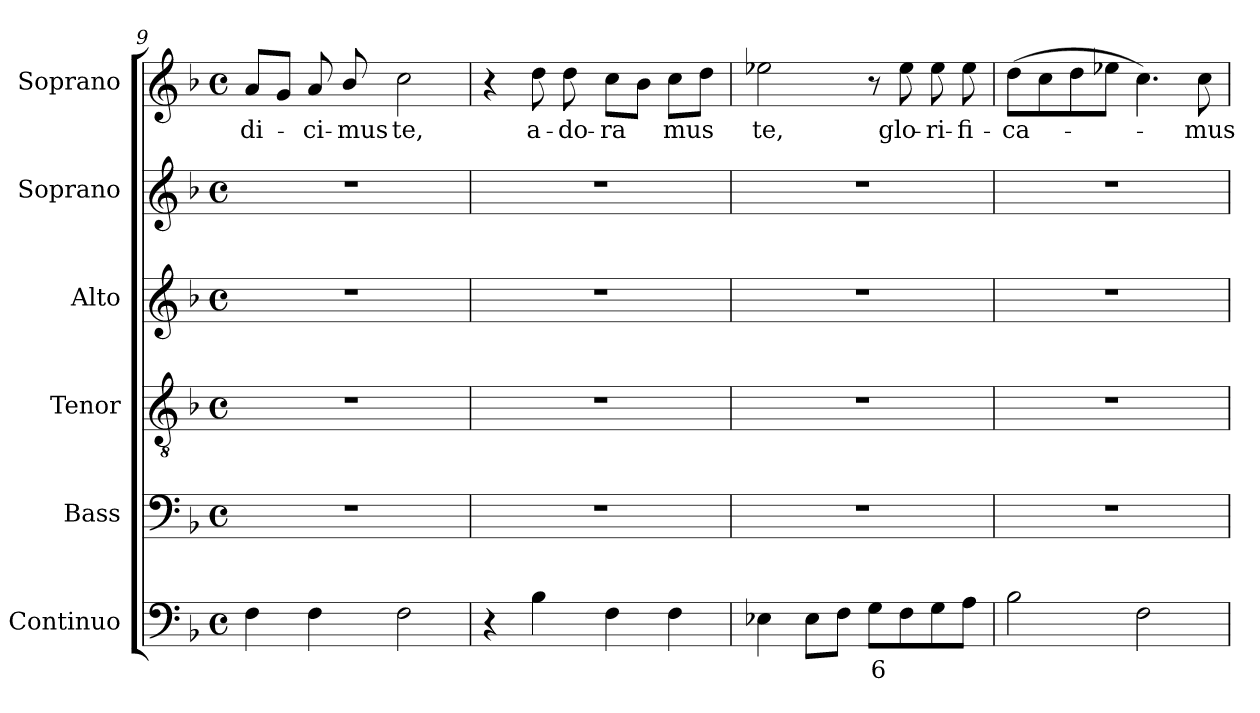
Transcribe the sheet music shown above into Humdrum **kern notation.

**kern	**text	**kern	**kern	**kern	**kern	**kern	**text
*part6	*part6	*part5	*part4	*part3	*part2	*part1	*part1
*staff6	*staff6	*staff5	*staff4	*staff3	*staff2	*staff1	*staff1
*I"Continuo	*	*I"Bass	*I"Tenor	*I"Alto	*I"Soprano	*I"Soprano	*
*I'Cont.	*	*I'B.	*I'T.	*I'A.	*I'S.	*I'S.	*
*clefF4	*	*clefF4	*clefGv2	*clefG2	*clefG2	*clefG2	*
*	*	*	*ITrd7c12	*	*	*	*
*k[b-]	*	*k[b-]	*k[b-]	*k[b-]	*k[b-]	*k[b-]	*
*F:	*	*F:	*F:	*F:	*F:	*F:	*
*M4/4	*	*M4/4	*M4/4	*M4/4	*M4/4	*M4/4	*
*met(c)	*	*met(c)	*met(c)	*met(c)	*met(c)	*met(c)	*
=9	=9	=9	=9	=9	=9	=9	=9
!	!	!	!	!	!	!	!LO:LY:b:color=#000000
4Fi\	.	1r	1r	1r	1r	8ai/L	-di-
.	.	.	.	.	.	8gi/J	.
!	!	!	!	!	!	!	!LO:LY:b:color=#000000
4Fi\	.	.	.	.	.	8ai/	-ci-
!	!	!	!	!	!	!	!LO:LY:b:color=#000000
.	.	.	.	.	.	8b-i/	-mus
!	!	!	!	!	!	!	!LO:LY:b:color=#000000
2Fi\	.	.	.	.	.	2cci\	te,
=10	=10	=10	=10	=10	=10	=10	=10
4r	.	1r	1r	1r	1r	4r	.
!	!	!	!	!	!	!	!LO:LY:b:color=#000000
4B-i\	.	.	.	.	.	8ddi\	a-
!	!	!	!	!	!	!	!LO:LY:b:color=#000000
.	.	.	.	.	.	8ddi\	-do-
!	!	!	!	!	!	!	!LO:LY:b:color=#000000
4Fi\	.	.	.	.	.	8cci\L	-ra
.	.	.	.	.	.	8b-i\J	.
!	!	!	!	!	!	!	!LO:LY:b:color=#000000
4Fi\	.	.	.	.	.	8cci\L	mus
.	.	.	.	.	.	8ddi\J	.
=11	=11	=11	=11	=11	=11	=11	=11
!	!	!	!	!	!	!	!LO:LY:b:color=#000000
4E-Xi\	.	1r	1r	1r	1r	2ee-Xi\	te,
8E-i\L	.	.	.	.	.	.	.
8Fi\J	.	.	.	.	.	.	.
!	!LO:LY:b:color=#000000	!	!	!	!	!	!
8Gi\L	6	.	.	.	.	8r	.
!	!	!	!	!	!	!	!LO:LY:b:color=#000000
8Fi\	.	.	.	.	.	8ee-i\	glo-
!	!	!	!	!	!	!	!LO:LY:b:color=#000000
8Gi\	.	.	.	.	.	8ee-i\	-ri-
!	!	!	!	!	!	!	!LO:LY:b:color=#000000
8Ai\J	.	.	.	.	.	8ee-i\	-fi-
=12	=12	=12	=12	=12	=12	=12	=12
!	!	!	!	!	!	!	!LO:LY:b:color=#000000
2B-i\	.	1r	1r	1r	1r	(8ddi\L	-ca-
.	.	.	.	.	.	8cci\	.
.	.	.	.	.	.	8ddi\	.
.	.	.	.	.	.	8ee-Xi\J	.
2Fi\	.	.	.	.	.	4.cci\)	.
!	!	!	!	!	!	!	!LO:LY:b:color=#000000
.	.	.	.	.	.	8cci\	-mus
=	=	=	=	=	=	=	=
*-	*-	*-	*-	*-	*-	*-	*-
